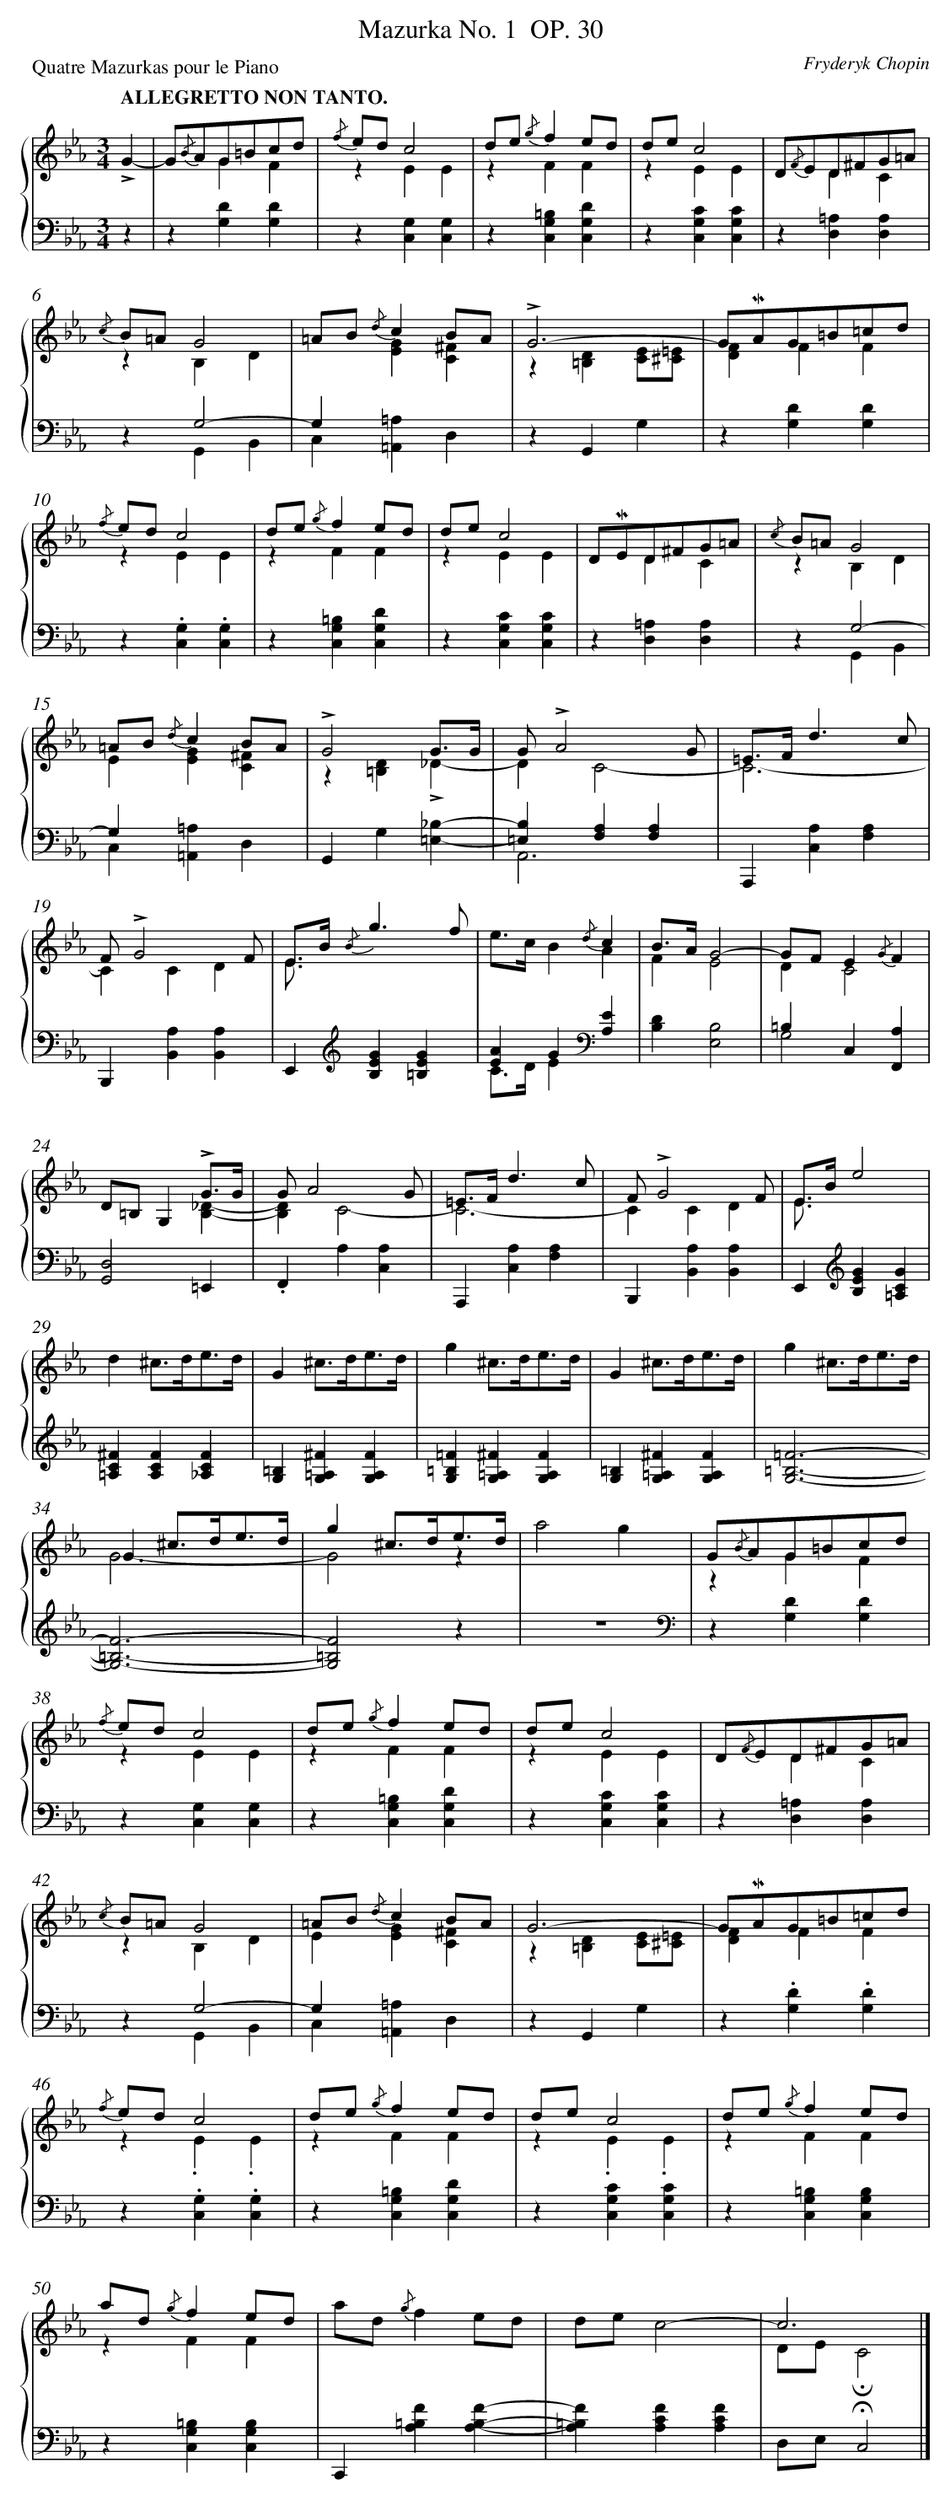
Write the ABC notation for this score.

X:1
T: Mazurka No. 1	 OP. 30
C: Fryderyk Chopin
L: 1/4
M: 3/4
P: Quatre Mazurkas pour le Piano
Q: "ALLEGRETTO NON TANTO."
%%staves {1 2}
V: 1 clef=treble
V: 2 clef=bass
K: Eb
[V:1] !accent!G- [I:setbarnb 1]|
[V:2] z |
[V:1] G/{/B}A/G/=B/c/d/ & xGF |
[V:2] z[DG,][DG,] |
[V:1] {/f} e/d/c2 & zEE |
[V:2] z[G,C,][G,C,] |
[V:1] d/e/ {/g}fe/d/ & zFF |
[V:2] z[=B,G,C,][DG,C,] |
[V:1] d/e/c2 & zEE |
[V:2] z[CG,C,][CG,C,] |
[V:1] D/{/F}E/D/^F/G/=A/ & xDC |
[V:2] z[=A,D,][A,D,] |
[V:1] {/c} B/=A/G2 & zB,D |
[V:2] zG,2- & xG,,B,, |
[V:1] =A/B/ {/d}cB/A/ & x[GE][^FC] |
[V:2] G,x2 & C,[=A,=A,,]D, |
[V:1] !accent!G3- & z[D=B,][E/C/][=E/^C/] |
[V:2] zG,,G, |
[V:1] G/!mordent!A/G/=B/=c/d/ & [FD]FF |
[V:2] z[DG,][DG,] |
[V:1] {/f} e/d/c2 & zEE |
[V:2] z.[G,C,].[G,C,] |
[V:1] d/e/ {/g}fe/d/ & zFF |
[V:2] z[=B,G,C,][DG,C,] |
[V:1] d/e/c2 & zEE |
[V:2] z[CG,C,][CG,C,] |
[V:1] D/!mordent!E/D/^F/G/=A/ & xDC |
[V:2] z[=A,D,][A,D,] |
[V:1] {/c} B/=A/G2 & zB,D |
[V:2] zG,2- & xG,,B,, |
[V:1] =A/B/ {/d}cB/A/ & E[GE][^FC] |
[V:2] G,x2 & C,[=A,=A,,]D, |
[V:1] !accent!G2G3//G// & z[D=B,]!accent!_D- |
[V:2] G,,G,[_B,=E,]- |
[V:1] G/!accent!A2G/ & DC2- |
[V:2] [B,=E,][A,F,][A,F,] & A,,3 |
[V:1] =E/>F/d3/c/ & C3- |
[V:2] A,,,[A,C,][A,F,] |
[V:1] F/!accent!G2F/ & CCD |
[V:2] B,,,[A,B,,][A,B,,] |
[V:1] E/>B/ {/B}g3/f/ & E/> x/x2 |
[V:2] E,,[K:clef=treble][GEB,][GE=B,] |
[V:1] x2{/d}c & e/>c/BA |
[V:2] [AE]G[K:clef=bass][EA,] & C/>D/Ex |
[V:1] B/>A/G2- & FE2 |
[V:2] [DB,][B,2E,2] |
[V:1] G/F/E{/G}F & DC2 |
[V:2] =B,C,[A,F,,] & G,2x |
[V:1] D/=B,/G,!accent!G3//G// & x/ x/x[_DB,]- |
[V:2] [D,2G,,2]=E,, |
[V:1] G/A2G/ & [DB,]C2- |
[V:2] .F,,A,[A,C,] |
[V:1] =E/>F/d3/c/ & C3- |
[V:2] A,,,[A,C,][A,F,] |
[V:1] F/!accent!G2F/ & CCD |
[V:2] B,,,[A,B,,][A,B,,] |
[V:1] E/>B/e2 & E/> x/x2 |
[V:2] E,,[K:clef=treble][GEB,][GC=A,] |
[V:1] d^c/>d/e3//d// |
[V:2] [^FC=A,][FCA,][FC_A,] |
[V:1] G^c/>d/e3//d// |
[V:2] [=B,G,][^F=A,G,][FA,G,] |
[V:1] g^c/>d/e3//d// |
[V:2] [=F=B,G,][^F=A,G,][FA,G,] |
[V:1] G^c/>d/e3//d// |
[V:2] [=B,G,][^F=A,G,][FA,G,] |
[V:1] g^c/>d/e3//d// |
[V:2] [=F3=B,3G,3]- |
[V:1] G^c/>d/e3//d// & G3- |
[V:2] [F3=B,3G,3]- |
[V:1] g^c/>d/e3//d// & G2z |
[V:2] [F2=B,2G,2]z |
[V:1] a2g |
[V:2] z3[K:clef=bass] |
[V:1] G/{/B}A/G/=B/c/d/ & zGF |
[V:2] z[DG,][DG,] |
[V:1] {/f} e/d/c2 & zEE |
[V:2] z[G,C,][G,C,] |
[V:1] d/e/ {/g}fe/d/ & zFF |
[V:2] z[=B,G,C,][DG,C,] |
[V:1] d/e/c2 & zEE |
[V:2] z[CG,C,][CG,C,] |
[V:1] D/{/F}E/D/^F/G/=A/ & xDC |
[V:2] z[=A,D,][A,D,] |
[V:1] {/c} B/=A/G2 & zB,D |
[V:2] zG,2- & xG,,B,, |
[V:1] =A/B/ {/d}cB/A/ & E[GE][^FC] |
[V:2] G,x2 & C,[=A,=A,,]D, |
[V:1] G3- & z[D=B,][E/C/][=E/^C/] |
[V:2] zG,,G, |
[V:1] G/!mordent!A/G/=B/=c/d/ & [FD]FF |
[V:2] z.[DG,].[DG,] |
[V:1] {/f} e/d/c2 & z.E.E |
[V:2] z.[G,C,].[G,C,] |
[V:1] d/e/ {/g}fe/d/ & zFF |
[V:2] z[=B,G,C,][DG,C,] |
[V:1] d/e/c2 & z.E.E |
[V:2] z[CG,C,][CG,C,] |
[V:1] d/e/ {/g}fe/d/ & zFF |
[V:2] z[=B,G,C,][B,G,C,] |
[V:1] a/d/ {/g}fe/d/ & zFF |
[V:2] z[=B,G,C,][B,G,C,] |
[V:1] a/d/ {/g}fe/d/ |
[V:2] C,,[F=B,A,][FB,A,]- |
[V:1] d/e/c2- |
[V:2] [F=B,A,][FCA,][FCA,] |
[V:1] c3 & D/E/!fermata!C2 |]
[V:2] D,/E,/!fermata!C,2 |]
